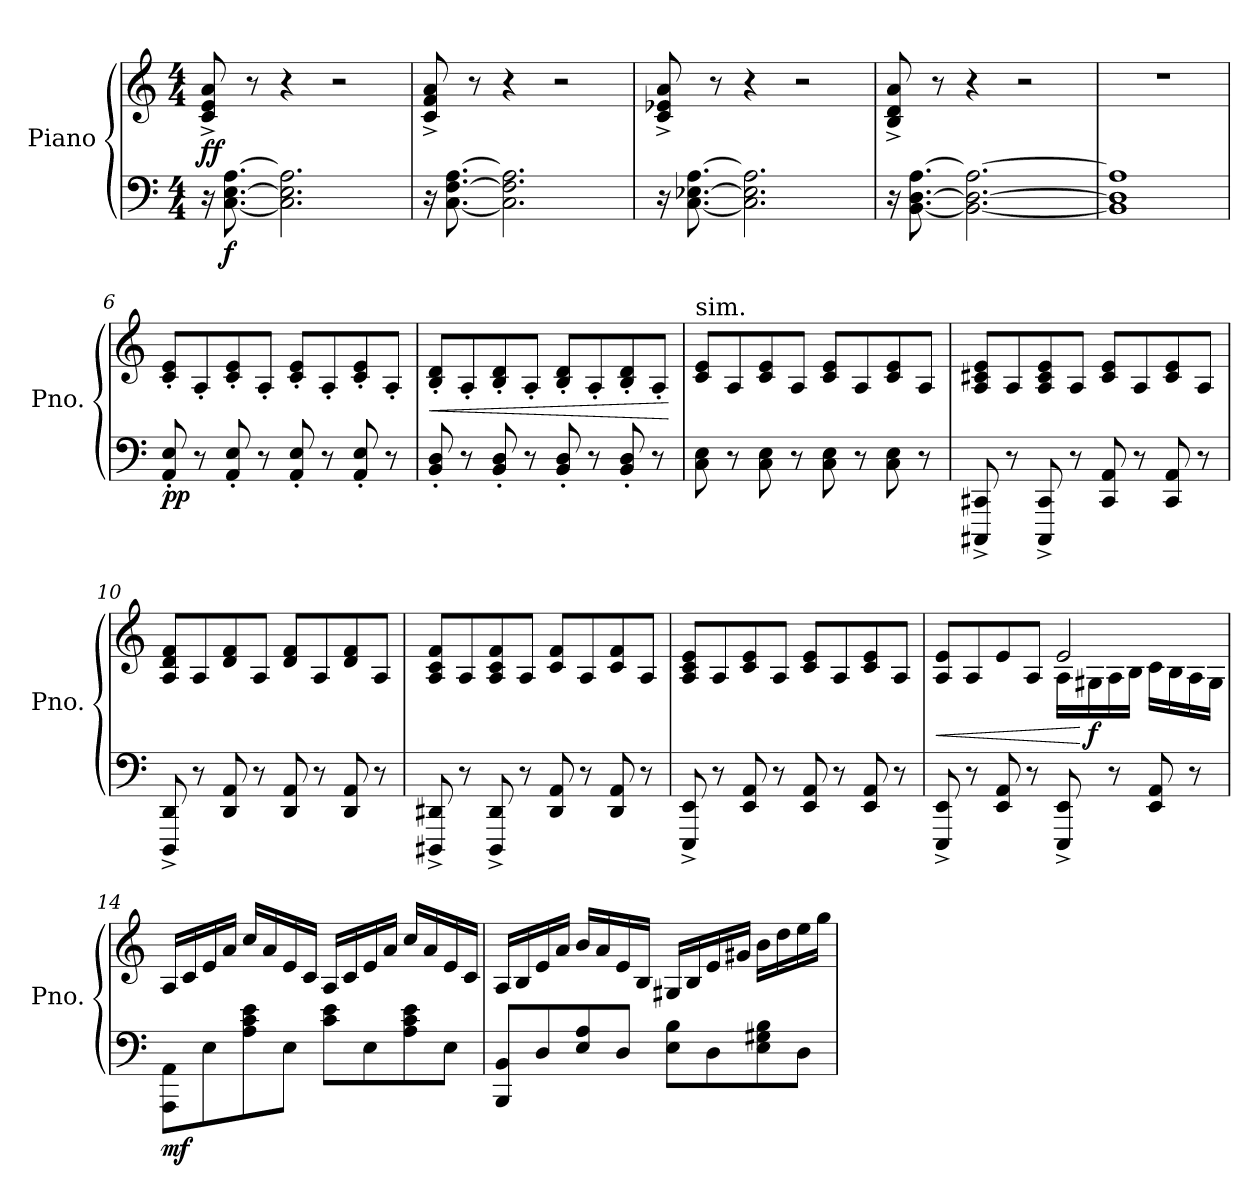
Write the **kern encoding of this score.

**kern	**kern	**dynam
*part1	*part1	*part1
*staff2	*staff1	*staff1/2
*I"Piano	*	*
*I'Pno.	*	*
*clefF4	*clefG2	*
*k[]	*k[]	*
*M4/4	*M4/4	*
*MM144	*MM144	*
=1	=1	=1
!	!	!LO:DY:b
16r	8c/^ 8e/^ 8a/^	ff
!	!	!LO:DY:b=2
[8.C\ [8.E\ [8.A\	.	f
.	8r	.
2.C\] 2.E\] 2.A\]	4r	.
.	2r	.
=2	=2	=2
16r	8c/^ 8f/^ 8a/^	.
[8.C\ [8.F\ [8.A\	.	.
.	8r	.
2.C\] 2.F\] 2.A\]	4r	.
.	2r	.
=3	=3	=3
16r	8c/^ 8e-X/^ 8a/^	.
[8.C\ [8.E-X\ [8.A\	.	.
.	8r	.
2.C\] 2.E-\] 2.A\]	4r	.
.	2r	.
=4	=4	=4
16r	8B/^ 8d/^ 8a/^	.
[8.BB\ [8.D\ [8.A\	.	.
.	8r	.
2.BB\_ 2.D\_ 2.A\_	4r	.
.	2r	.
=5	=5	=5
1BB] 1D] 1A]	1r	.
=6	=6	=6
!	!	!LO:DY:b=2
!	!	!LO:DY:n=1:b
8AA/' 8E/'	8c/' 8e/'L	p p
8r	8A'/	.
8AA/' 8E/'	8c/' 8e/'	.
8r	8A'/J	.
8AA/' 8E/'	8c/' 8e/'L	.
8r	8A'/	.
8AA/' 8E/'	8c/' 8e/'	.
8r	8A'/J	.
!!LO:LB:g=z
=7	=7	=7
!	!	!LO:HP:b
8BB/' 8D/'	8B/' 8d/'L	<
8r	8A'/	.
8BB/' 8D/'	8B/' 8d/'	.
8r	8A'/J	.
8BB/' 8D/'	8B/' 8d/'L	.
8r	8A'/	.
8BB/' 8D/'	8B/' 8d/'	.
8r	8A'/J	.
.	.	[
=8	=8	=8
!	!LO:TX:a:t=sim.	!
8C\ 8E\	8c/ 8e/L	.
8r	8A/	.
8C\ 8E\	8c/ 8e/	.
8r	8A/J	.
8C\ 8E\	8c/ 8e/L	.
8r	8A/	.
8C\ 8E\	8c/ 8e/	.
8r	8A/J	.
=9	=9	=9
8CCC#X/^ 8CC#X/^	8A/ 8c#X/ 8e/L	.
8r	8A/	.
8CCC#/^ 8CC#/^	8A/ 8c#/ 8e/	.
8r	8A/J	.
8CC#/ 8AA/	8c#/ 8e/L	.
8r	8A/	.
8CC#/ 8AA/	8c#/ 8e/	.
8r	8A/J	.
=10	=10	=10
8DDD/^ 8DD/^	8A/ 8d/ 8f/L	.
8r	8A/	.
8DD/ 8AA/	8d/ 8f/	.
8r	8A/J	.
8DD/ 8AA/	8d/ 8f/L	.
8r	8A/	.
8DD/ 8AA/	8d/ 8f/	.
8r	8A/J	.
!!LO:LB:g=z
=11	=11	=11
8DDD#X/^ 8DD#X/^	8A/ 8c/ 8f/L	.
8r	8A/	.
8DDD#/^ 8DD#/^	8A/ 8c/ 8f/	.
8r	8A/J	.
8DD#/ 8AA/	8c/ 8f/L	.
8r	8A/	.
8DD#/ 8AA/	8c/ 8f/	.
8r	8A/J	.
=12	=12	=12
8EEE/^ 8EE/^	8A/ 8c/ 8e/L	.
8r	8A/	.
8EE/ 8AA/	8c/ 8e/	.
8r	8A/J	.
8EE/ 8AA/	8c/ 8e/L	.
8r	8A/	.
8EE/ 8AA/	8c/ 8e/	.
8r	8A/J	.
=13	=13	=13
!	!	!LO:HP:b
*	*^	*
8EEE/^ 8EE/^	8A/ 8e/L	2ryy	<
8r	8A/	.	.
8EE/ 8AA/	8e/	.	.
8r	8A/J	.	.
8EEE/^ 8EE/^	2e/	16A\LL	.
!	!	!	!LO:DY:n=1:b
.	.	16G#X\	[ f
8r	.	16A\	.
.	.	16B\JJ	.
8EE/ 8AA/	.	16c\LL	.
.	.	16B\	.
8r	.	16A\	.
.	.	16G#\JJ	.
!!LO:LB:g=z
=14	=14	=14	=14
!	!	!	!LO:DY:b=2
*	*v	*v	*
8AAA\ 8AA\L	16A/LL	mf
.	16c/	.
8E\	16e/	.
.	16a/JJ	.
8A\ 8c\ 8e\	16cc/LL	.
.	16a/	.
8E\J	16e/	.
.	16c/JJ	.
8c\ 8e\L	16A/LL	.
.	16c/	.
8E\	16e/	.
.	16a/JJ	.
8A\ 8c\ 8e\	16cc/LL	.
.	16a/	.
8E\J	16e/	.
.	16c/JJ	.
=15	=15	=15
8BBB/ 8BB/L	16A/LL	.
.	16B/	.
8D/	16e/	.
.	16a/JJ	.
8E/ 8A/	16b/LL	.
.	16a/	.
8D/J	16e/	.
.	16B/JJ	.
8E\ 8B\L	16G#X/LL	.
.	16B/	.
8D\	16e/	.
.	16g#X/JJ	.
8E\ 8G#X\ 8B\	16b\LL	.
.	16dd\	.
8D\J	16ee\	.
.	16gg\JJ	.
=	=	=
*-	*-	*-
